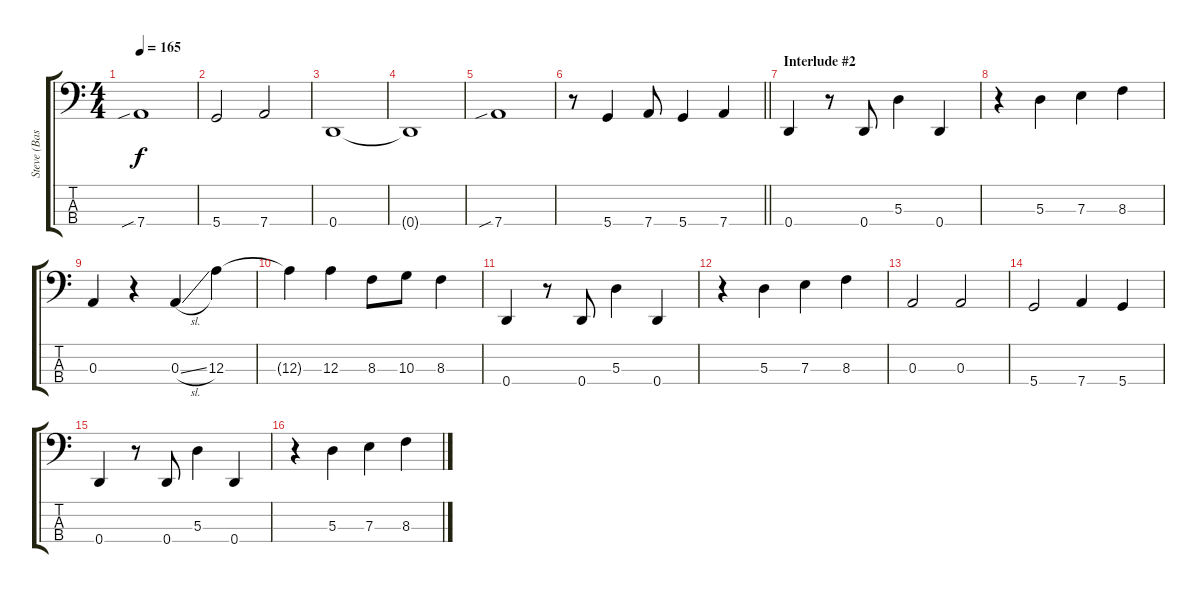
\track ("Steve (Bass)" "Steve (Bas") {instrument slapbass1}
\staff {score tabs}
\tuning (G2 D2 A1 D1) {hide}
\ts (4 4)
\tempo 165
\clef f4
\ks c
7.4{sib}.1{dy f} |
5.4.2 7.4.2 |
0.4.1 |
0.4{t}.1 |
7.4{sib}.1 |
\barLineRight lightlight
r.8 5.4.4 7.4.8 5.4.4 7.4.4 |
\section ("" "Interlude #2")
0.4.4 r.8 0.4.8 5.3.4 0.4.4 |
r.4 5.3.4 7.3.4 8.3.4 |
0.3.4 r.4 0.3{sl}.4 12.3.4 |
12.3{t}.4 12.3.4 8.3.8 10.3.8 8.3.4 |
0.4.4 r.8 0.4.8 5.3.4 0.4.4 |
r.4 5.3.4 7.3.4 8.3.4 |
0.3.2 0.3.2 |
5.4.2 7.4.4 5.4.4 |
0.4.4 r.8 0.4.8 5.3.4 0.4.4 |
r.4 5.3.4 7.3.4 8.3.4
